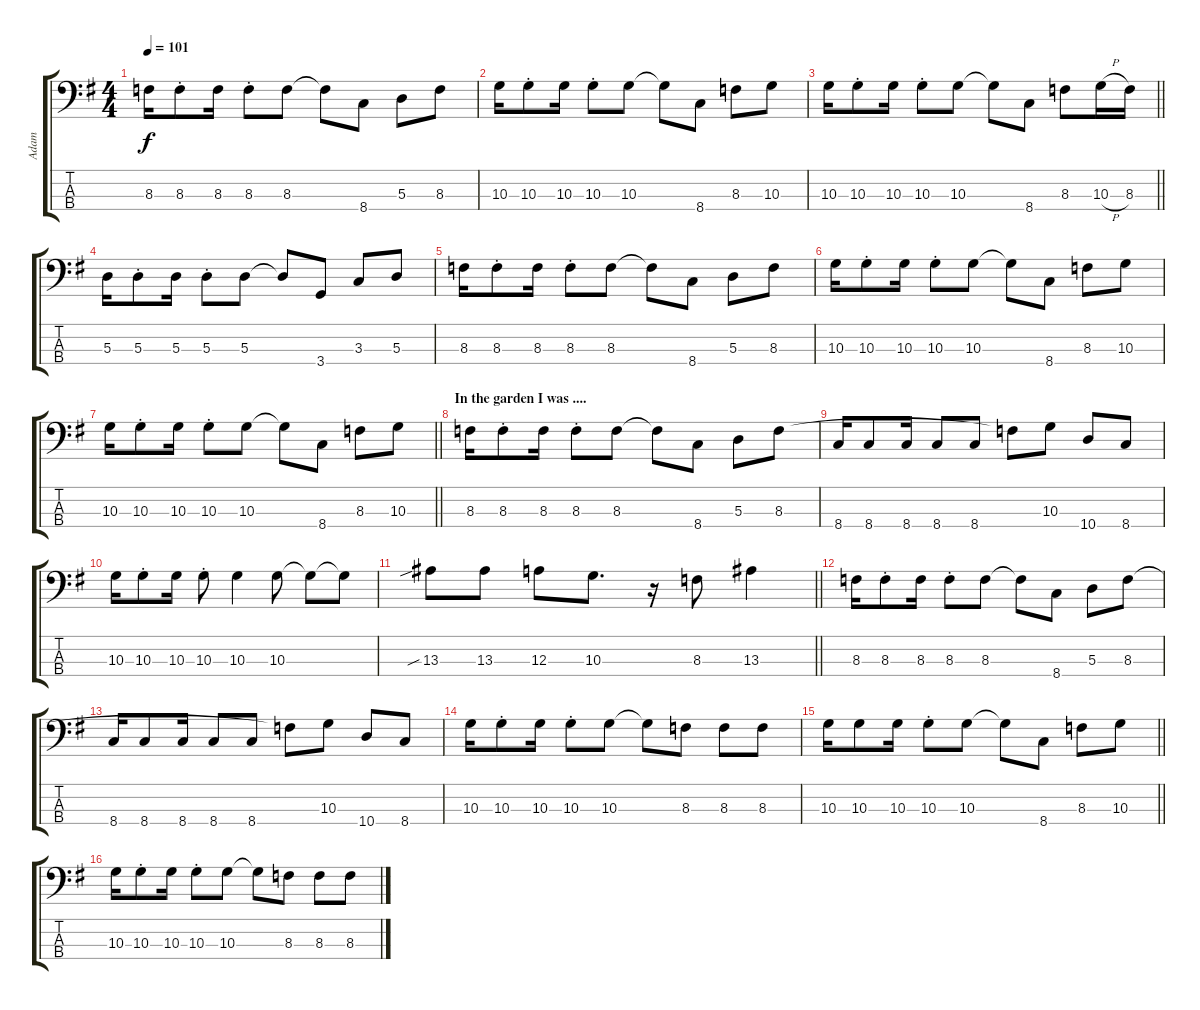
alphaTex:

\track ("Adam" "Adam") {instrument electricbassfinger}
\staff {score tabs}
\tuning (G2 D2 A1 E1) {hide}
\ts (4 4)
\tempo 101
\clef f4
\ks g
8.3.16{dy f} 8.3{st}.8 8.3.16 8.3{st}.8 8.3.8 8.3{t}.8 8.4.8 5.3.8 8.3.8 |
10.3.16 10.3{st}.8 10.3.16 10.3{st}.8 10.3.8 10.3{t}.8 8.4.8 8.3.8 10.3.8 |
\barLineRight lightlight
10.3.16 10.3{st}.8 10.3.16 10.3{st}.8 10.3.8 10.3{t}.8 8.4.8 8.3.8 10.3{h}.16 8.3.16 |
5.3.16 5.3{st}.8 5.3.16 5.3{st}.8 5.3.8 5.3{t}.8 3.4.8 3.3.8 5.3.8 |
8.3.16 8.3{st}.8 8.3.16 8.3{st}.8 8.3.8 8.3{t}.8 8.4.8 5.3.8 8.3.8 |
10.3.16 10.3{st}.8 10.3.16 10.3{st}.8 10.3.8 10.3{t}.8 8.4.8 8.3.8 10.3.8 |
\barLineRight lightlight
10.3.16 10.3{st}.8 10.3.16 10.3{st}.8 10.3.8 10.3{t}.8 8.4.8 8.3.8 10.3.8 |
\section ("" "In the garden I was ....")
8.3.16 8.3{st}.8 8.3.16 8.3{st}.8 8.3.8 8.3{t}.8 8.4.8 5.3.8 8.3.8 |
8.4.16 8.4.8 8.4.16 8.4.8 8.4.8 8.3{t}.8 10.3.8 10.4.8 8.4.8 |
10.3.16 10.3{st}.8 10.3.16 10.3{st}.8 10.3.4 10.3.8 10.3{t}.8 10.3{t}.8 |
\barLineRight lightlight
13.3{sib}.8 13.3.8 12.3.8 10.3.8{d} r.16 8.3.8 13.3.4 |
8.3.16 8.3{st}.8 8.3.16 8.3{st}.8 8.3.8 8.3{t}.8 8.4.8 5.3.8 8.3.8 |
8.4.16 8.4.8 8.4.16 8.4.8 8.4.8 8.3{t}.8 10.3.8 10.4.8 8.4.8 |
10.3.16 10.3{st}.8 10.3.16 10.3{st}.8 10.3.8 10.3{t}.8 8.3.8 8.3.8 8.3.8 |
\barLineRight lightlight
10.3.16 10.3.8 10.3.16 10.3{st}.8 10.3.8 10.3{t}.8 8.4.8 8.3.8 10.3.8 |
10.3.16 10.3{st}.8 10.3.16 10.3{st}.8 10.3.8 10.3{t}.8 8.3.8 8.3.8 8.3.8
